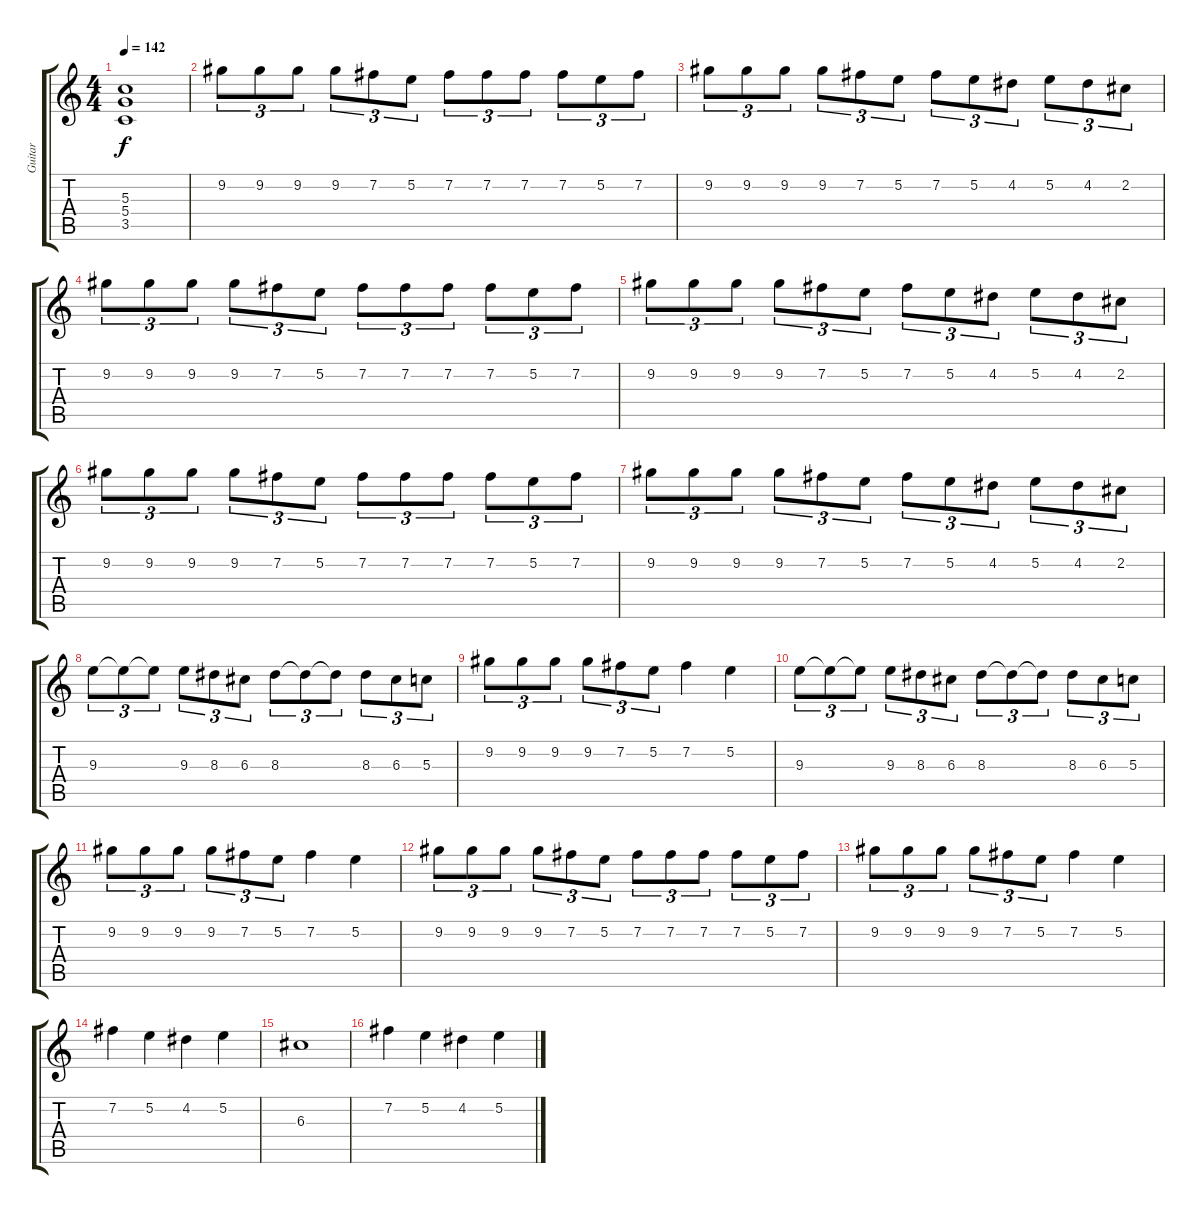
\track ("Guitar" "Guitar") {instrument distortionguitar}
\staff {score tabs}
\tuning (E4 B3 G3 D3 A2 E2) {hide}
\ts (4 4)
\tempo 142
\clef g2
\ks c
(5.3 5.4 3.5).1{dy f} |
9.2.8{tu (3 2)} 9.2.8{tu (3 2)} 9.2.8{tu (3 2)} 9.2.8{tu (3 2)} 7.2.8{tu (3 2)} 5.2.8{tu (3 2)} 7.2.8{tu (3 2)} 7.2.8{tu (3 2)} 7.2.8{tu (3 2)} 7.2.8{tu (3 2)} 5.2.8{tu (3 2)} 7.2.8{tu (3 2)} |
9.2.8{tu (3 2)} 9.2.8{tu (3 2)} 9.2.8{tu (3 2)} 9.2.8{tu (3 2)} 7.2.8{tu (3 2)} 5.2.8{tu (3 2)} 7.2.8{tu (3 2)} 5.2.8{tu (3 2)} 4.2.8{tu (3 2)} 5.2.8{tu (3 2)} 4.2.8{tu (3 2)} 2.2.8{tu (3 2)} |
9.2.8{tu (3 2)} 9.2.8{tu (3 2)} 9.2.8{tu (3 2)} 9.2.8{tu (3 2)} 7.2.8{tu (3 2)} 5.2.8{tu (3 2)} 7.2.8{tu (3 2)} 7.2.8{tu (3 2)} 7.2.8{tu (3 2)} 7.2.8{tu (3 2)} 5.2.8{tu (3 2)} 7.2.8{tu (3 2)} |
9.2.8{tu (3 2)} 9.2.8{tu (3 2)} 9.2.8{tu (3 2)} 9.2.8{tu (3 2)} 7.2.8{tu (3 2)} 5.2.8{tu (3 2)} 7.2.8{tu (3 2)} 5.2.8{tu (3 2)} 4.2.8{tu (3 2)} 5.2.8{tu (3 2)} 4.2.8{tu (3 2)} 2.2.8{tu (3 2)} |
9.2.8{tu (3 2)} 9.2.8{tu (3 2)} 9.2.8{tu (3 2)} 9.2.8{tu (3 2)} 7.2.8{tu (3 2)} 5.2.8{tu (3 2)} 7.2.8{tu (3 2)} 7.2.8{tu (3 2)} 7.2.8{tu (3 2)} 7.2.8{tu (3 2)} 5.2.8{tu (3 2)} 7.2.8{tu (3 2)} |
9.2.8{tu (3 2)} 9.2.8{tu (3 2)} 9.2.8{tu (3 2)} 9.2.8{tu (3 2)} 7.2.8{tu (3 2)} 5.2.8{tu (3 2)} 7.2.8{tu (3 2)} 5.2.8{tu (3 2)} 4.2.8{tu (3 2)} 5.2.8{tu (3 2)} 4.2.8{tu (3 2)} 2.2.8{tu (3 2)} |
9.3.8{tu (3 2)} 9.3{t}.8{tu (3 2)} 9.3{t}.8{tu (3 2)} 9.3.8{tu (3 2)} 8.3.8{tu (3 2)} 6.3.8{tu (3 2)} 8.3.8{tu (3 2)} 8.3{t}.8{tu (3 2)} 8.3{t}.8{tu (3 2)} 8.3.8{tu (3 2)} 6.3.8{tu (3 2)} 5.3.8{tu (3 2)} |
9.2.8{tu (3 2)} 9.2.8{tu (3 2)} 9.2.8{tu (3 2)} 9.2.8{tu (3 2)} 7.2.8{tu (3 2)} 5.2.8{tu (3 2)} 7.2.4 5.2.4 |
9.3.8{tu (3 2)} 9.3{t}.8{tu (3 2)} 9.3{t}.8{tu (3 2)} 9.3.8{tu (3 2)} 8.3.8{tu (3 2)} 6.3.8{tu (3 2)} 8.3.8{tu (3 2)} 8.3{t}.8{tu (3 2)} 8.3{t}.8{tu (3 2)} 8.3.8{tu (3 2)} 6.3.8{tu (3 2)} 5.3.8{tu (3 2)} |
9.2.8{tu (3 2)} 9.2.8{tu (3 2)} 9.2.8{tu (3 2)} 9.2.8{tu (3 2)} 7.2.8{tu (3 2)} 5.2.8{tu (3 2)} 7.2.4 5.2.4 |
9.2.8{tu (3 2)} 9.2.8{tu (3 2)} 9.2.8{tu (3 2)} 9.2.8{tu (3 2)} 7.2.8{tu (3 2)} 5.2.8{tu (3 2)} 7.2.8{tu (3 2)} 7.2.8{tu (3 2)} 7.2.8{tu (3 2)} 7.2.8{tu (3 2)} 5.2.8{tu (3 2)} 7.2.8{tu (3 2)} |
9.2.8{tu (3 2)} 9.2.8{tu (3 2)} 9.2.8{tu (3 2)} 9.2.8{tu (3 2)} 7.2.8{tu (3 2)} 5.2.8{tu (3 2)} 7.2.4 5.2.4 |
7.2.4 5.2.4 4.2.4 5.2.4 |
6.3.1 |
7.2.4 5.2.4 4.2.4 5.2.4
